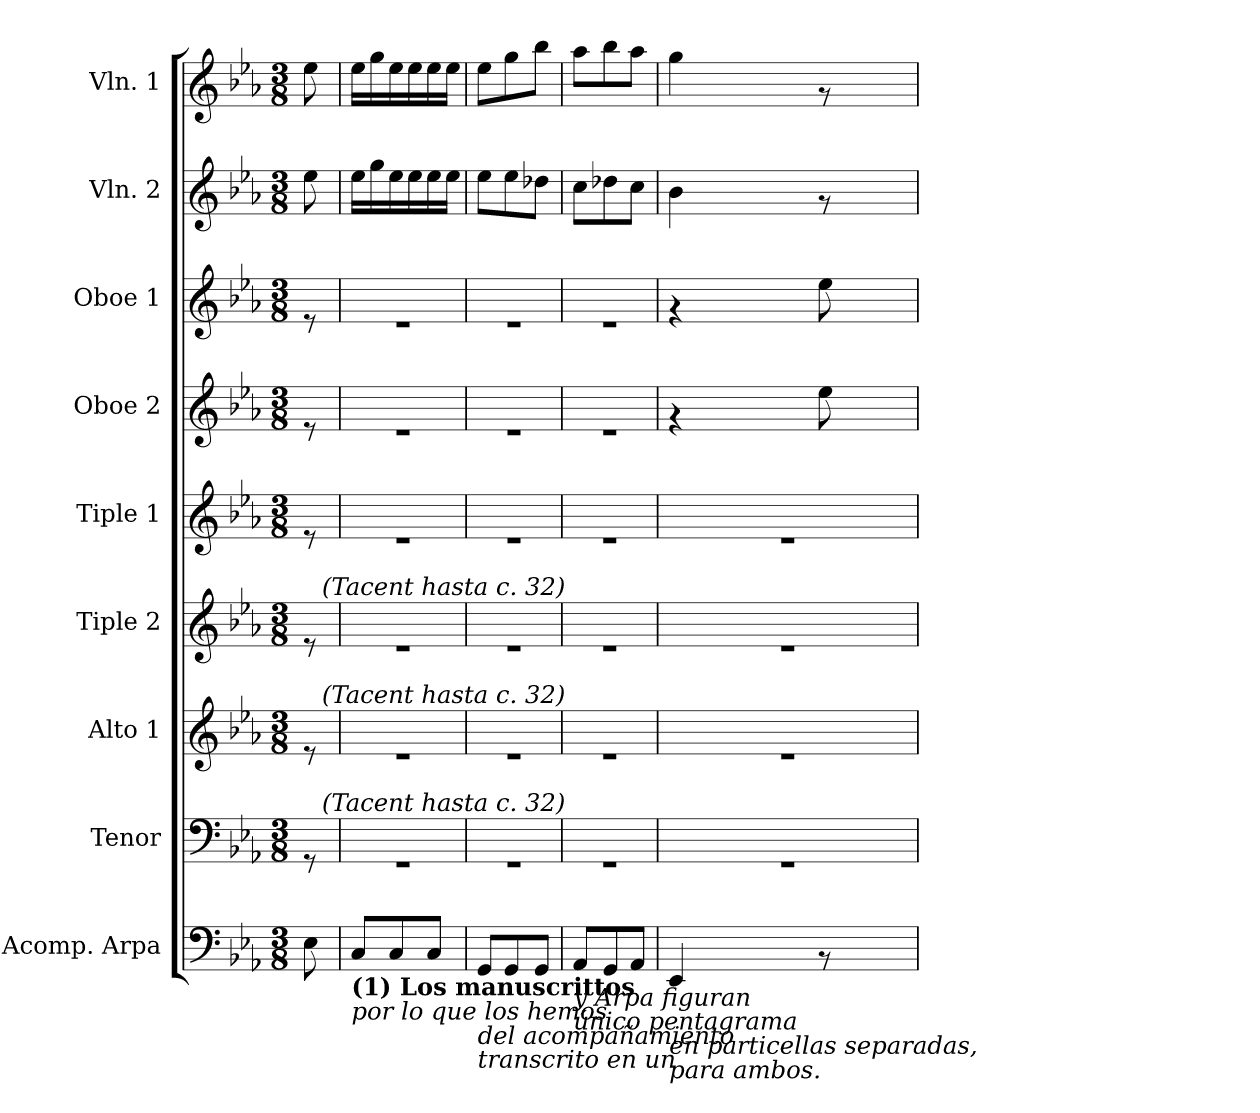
**kern	**kern	**kern	**kern	**kern	**kern	**kern	**kern	**kern
*part9	*part8	*part7	*part6	*part5	*part4	*part3	*part2	*part1
*staff9	*staff8	*staff7	*staff6	*staff5	*staff4	*staff3	*staff2	*staff1
*I"Acomp. Arpa	*I"Tenor	*I"Alto 1	*I"Tiple 2	*I"Tiple 1	*I"Oboe 2	*I"Oboe 1	*I"Vln. 2	*I"Vln. 1
*I'Acomp. Arpa	*I'Tenor	*I'Alto 1	*I'Tiple 2	*I'Tiple 1	*I'Oboe 2	*I'Oboe 1	*I'Vln. 2	*I'Vln. 1
!!LO:PB:g=z
*clefF4	*clefF4	*clefG2	*clefG2	*clefG2	*clefG2	*clefG2	*clefG2	*clefG2
*k[b-e-a-]	*k[b-e-a-]	*k[b-e-a-]	*k[b-e-a-]	*k[b-e-a-]	*k[b-e-a-]	*k[b-e-a-]	*k[b-e-a-]	*k[b-e-a-]
*E-:	*E-:	*E-:	*E-:	*E-:	*E-:	*E-:	*E-:	*E-:
*M3/8	*M3/8	*M3/8	*M3/8	*M3/8	*M3/8	*M3/8	*M3/8	*M3/8
=1	=1	=1	=1	=1	=1	=1	=1	=1
*	*^	*^	*^	*	*	*	*	*
8E-\	8rGG	16ryy	8re	16ryy	8re	16ryy	8re	8re	8re	8ee-\	8ee-\
!	!	!	!	!	!	!LO:TX:a:i:t=(Tacent hasta c. 32)	!	!	!	!	!
!	!	!	!	!LO:TX:a:i:t=(Tacent hasta c. 32)	!	!	!	!	!	!	!
!	!	!LO:TX:a:i:t=(Tacent hasta c. 32)	!	!	!	!	!	!	!	!	!
.	.	16ryy	.	16ryy	.	16ryy	.	.	.	.	.
=2	=2	=2	=2	=2	=2	=2	=2	=2	=2	=2	=2
!LO:TX:b:B:t=(1) Los manuscrittos	!	!	!	!	!	!	!	!	!	!	!
!LO:TX:b:i:t=por lo que los hemos	!	!	!	!	!	!	!	!	!	!	!
*	*v	*v	*	*	*v	*v	*	*	*	*	*
*	*	*v	*v	*	*	*	*	*	*
8C/L	4.rGG	4.re	4.re	4.re	4.re	4.re	16ee-\LL	16ee-\LL
.	.	.	.	.	.	.	16gg\	16gg\
8C/	.	.	.	.	.	.	16ee-\	16ee-\
.	.	.	.	.	.	.	16ee-\	16ee-\
8C/J	.	.	.	.	.	.	16ee-\	16ee-\
.	.	.	.	.	.	.	16ee-\JJ	16ee-\JJ
=3	=3	=3	=3	=3	=3	=3	=3	=3
!LO:TX:b:i:t=del acompañamiento	!	!	!	!	!	!	!	!
!LO:TX:b:i:t=transcrito en un	!	!	!	!	!	!	!	!
8GG/L	4.rGG	4.re	4.re	4.re	4.re	4.re	8ee-\L	8ee-\L
8GG/	.	.	.	.	.	.	8ee-\	8gg\
8GG/J	.	.	.	.	.	.	8dd-X\J	8bb-\J
=4	=4	=4	=4	=4	=4	=4	=4	=4
!LO:TX:b:i:t=y Arpa figuran	!	!	!	!	!	!	!	!
!LO:TX:b:i:t=único pentagrama	!	!	!	!	!	!	!	!
8AA-/L	4.rGG	4.re	4.re	4.re	4.re	4.re	8cc\L	8aa-\L
8GG/	.	.	.	.	.	.	8dd-X\	8bb-\
8AA-/J	.	.	.	.	.	.	8cc\J	8aa-\J
=5	=5	=5	=5	=5	=5	=5	=5	=5
!LO:TX:b:i:t=en particellas separadas,	!	!	!	!	!	!	!	!
!LO:TX:b:i:t=para ambos.	!	!	!	!	!	!	!	!
4EE-/	4.rGG	4.re	4.re	4.re	4rf	4rf	4b-\	4gg\
8rAA	.	.	.	.	8ee-\	8ee-\	8rf	8rf
=	=	=	=	=	=	=	=	=
*-	*-	*-	*-	*-	*-	*-	*-	*-
